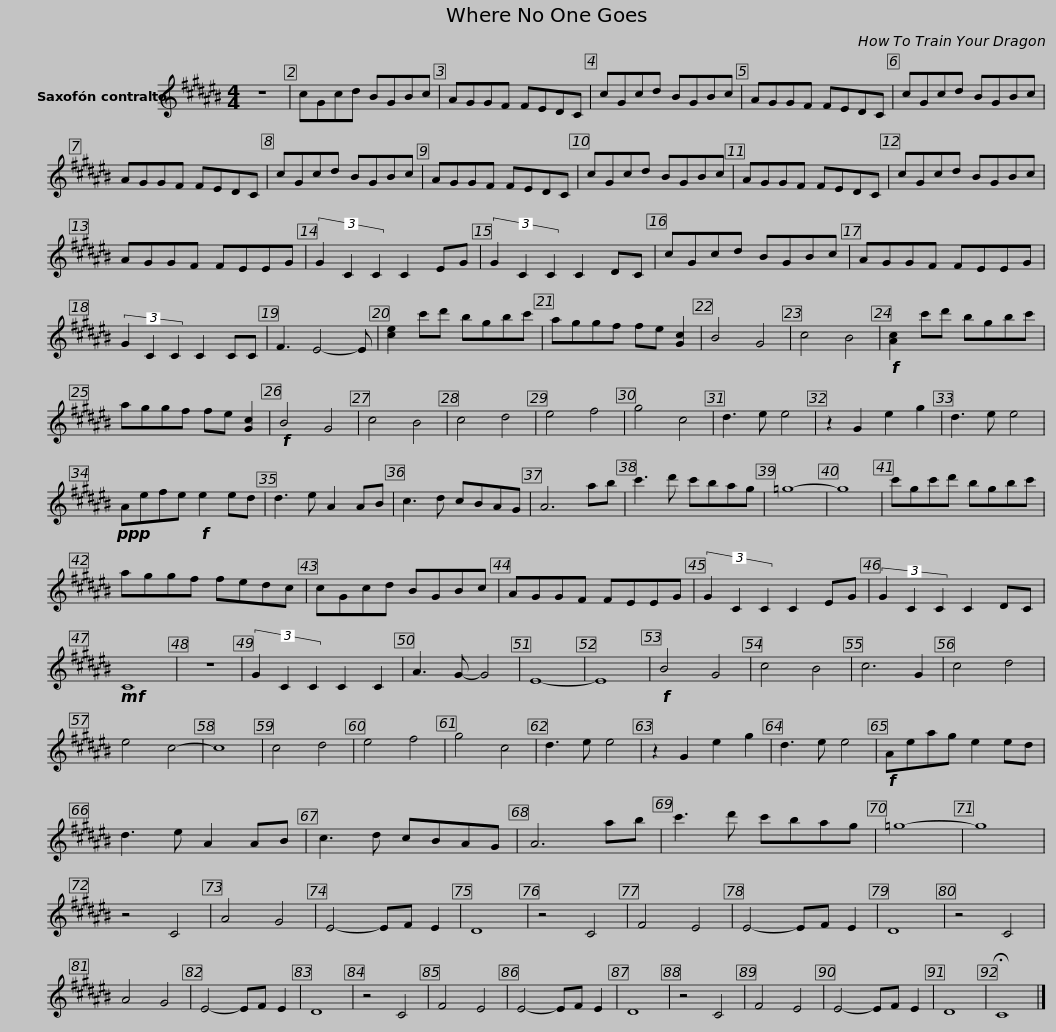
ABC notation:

X:1
L:1/8
M:4/4
I:linebreak $
K:none
V:1 treble transpose=-9
V:1
[K:C#] z8 | cGcd BGBc | AGGF FEDC | cGcd BGBc | AGGF FEDC | %5
 cGcd BGBc |$ AGGF FEDC | cGcd BGBc | AGGF FEDC | cGcd BGBc | %10
 AGGF FEDC |$ cGcd BGBc | AGGF FEEG | (3G2 C2 C2 C2 EG | (3G2 C2 C2 C2 DC | %15
 cGcd BGBc |$ AGGF FEEG | (3G2 C2 C2 C2 CC | F3 E4- E | [ce]2 c'd' bgbc' | %20
 aggf fe [Gc]2 | B4 G4 | c4 B4 |$!f! [Ac]2 c'd' bgbc' | aggf fe [Gc]2 | %25
!f! B4 G4 | c4 B4 | c4 d4 | e4 f4 | g4 c4 | %30
 d3 e e4 | z2 G2 e2 g2 | d3 e e4 |$!ppp! Aefe!f! e2 ed | d3 e A2 AB | %35
 c3 d cBAG | A6 ab | c'3 d' c'bag | =g8- | g8 |$ %40
 c'gc'd' bgbc' | aggf fedc | cGcd BGBc | AGGF FEEG | (3G2 C2 C2 C2 EG |$ %45
 (3G2 C2 C2 C2 DC |!mf! C8 | z8 | (3G2 C2 C2 C2 C2 | A3 G- G4 | %50
 E8- | E8 |!f! B4 G4 | c4 B4 | c6 G2 | %55
 c4 d4 | e4 c4- |$ c8 | c4 d4 | e4 f4 | %60
 g4 c4 | d3 e e4 | z2 G2 e2 g2 | d3 e e4 |!f! Aeag e2 ed | %65
 d3 e A2 AB | c3 d cBAG |$ A6 ab | c'3 d' c'bag | =g8- | %70
 g8 | z4 C4 | A4 G4 | E4- EF E2 | D8 | %75
 z4 C4 | F4 E4 | E4- EF E2 | D8 |$ z4 C4 | %80
 A4 G4 | E4- EF E2 | D8 | z4 C4 | F4 E4 | %85
 E4- EF E2 | D8 | z4 C4 | F4 E4 | E4- EF E2 | %90
 D8 | !fermata!C8 |] %92
